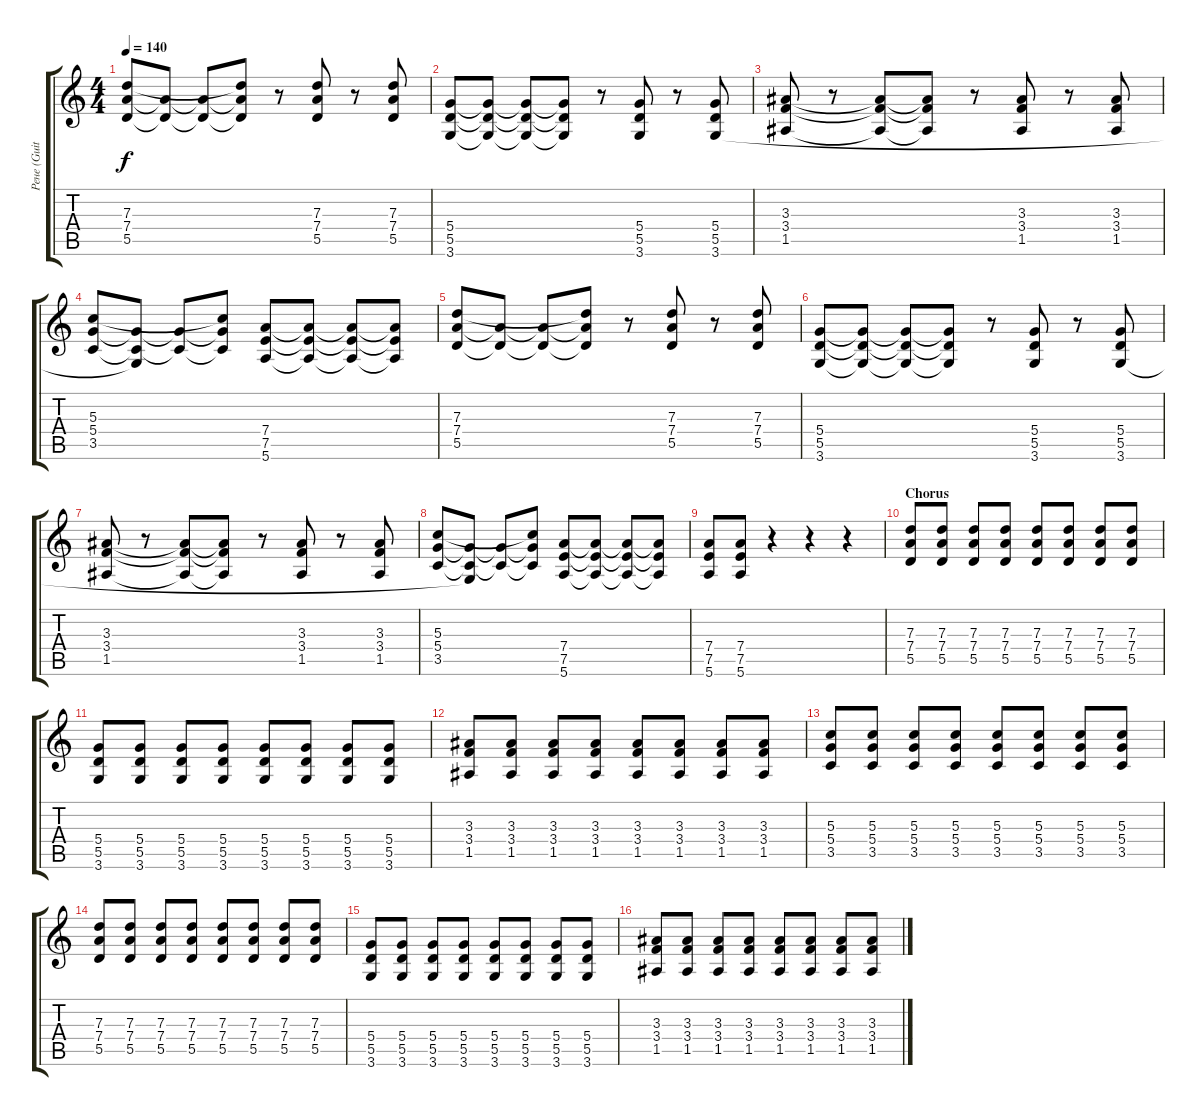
\track ("Рене (Guitar 2)" "Рене (Guit") {instrument acousticguitarsteel}
\staff {score tabs}
\tuning (E4 B3 G3 D3 A2 E2) {hide}
\ts (4 4)
\tempo 140
\clef g2
\ks c
(7.3 7.4 5.5).8{dy f volume 16 instrument distortionguitar} (7.4{t} 5.5{t}).8 (7.4{t} 5.5{t}).8 (7.3{t} 7.4{t} 5.5{t}).8 r.8 (7.3 7.4 5.5).8 r.8 (7.3 7.4 5.5).8 |
(5.4 5.5 3.6).8 (5.4{t} 5.5{t} 3.6{t}).8 (5.4{t} 5.5{t} 3.6{t}).8 (5.4{t} 5.5{t} 3.6{t}).8 r.8 (5.4 5.5 3.6).8 r.8 (5.4 5.5 3.6).8 |
(3.3 3.4 1.5).8 r.8 (3.3{t} 3.4{t} 1.5{t}).8 (3.3{t} 3.4{t} 1.5{t}).8 r.8 (3.3 3.4 1.5).8 r.8 (3.3 3.4 1.5).8 |
(5.3 5.4 3.5).8 (5.4{t} 3.5{t} 3.6{t}).8 (5.4{t} 3.5{t}).8 (5.3{t} 5.4{t} 3.5{t}).8 (7.4 7.5 5.6).8 (7.4{t} 7.5{t} 5.6{t}).8 (7.4{t} 7.5{t} 5.6{t}).8 (7.4{t} 7.5{t} 5.6{t}).8 |
(7.3 7.4 5.5).8{volume 14 instrument distortionguitar} (7.4{t} 5.5{t}).8 (7.4{t} 5.5{t}).8 (7.3{t} 7.4{t} 5.5{t}).8 r.8 (7.3 7.4 5.5).8 r.8 (7.3 7.4 5.5).8 |
(5.4 5.5 3.6).8 (5.4{t} 5.5{t} 3.6{t}).8 (5.4{t} 5.5{t} 3.6{t}).8 (5.4{t} 5.5{t} 3.6{t}).8 r.8 (5.4 5.5 3.6).8 r.8 (5.4 5.5 3.6).8 |
(3.3 3.4 1.5).8 r.8 (3.3{t} 3.4{t} 1.5{t}).8 (3.3{t} 3.4{t} 1.5{t}).8 r.8 (3.3 3.4 1.5).8 r.8 (3.3 3.4 1.5).8 |
(5.3 5.4 3.5).8 (5.4{t} 3.5{t} 3.6{t}).8 (5.4{t} 3.5{t}).8 (5.3{t} 5.4{t} 3.5{t}).8 (7.4 7.5 5.6).8 (7.4{t} 7.5{t} 5.6{t}).8 (7.4{t} 7.5{t} 5.6{t}).8 (7.4{t} 7.5{t} 5.6{t}).8 |
(7.4 7.5 5.6).8 (7.4 7.5 5.6).8 r.4 r.4 r.4 |
\section ("" "Chorus")
(7.3 7.4 5.5).8{instrument distortionguitar} (7.3 7.4 5.5).8 (7.3 7.4 5.5).8 (7.3 7.4 5.5).8 (7.3 7.4 5.5).8 (7.3 7.4 5.5).8 (7.3 7.4 5.5).8 (7.3 7.4 5.5).8 |
(5.4 5.5 3.6).8 (5.4 5.5 3.6).8 (5.4 5.5 3.6).8 (5.4 5.5 3.6).8 (5.4 5.5 3.6).8 (5.4 5.5 3.6).8 (5.4 5.5 3.6).8 (5.4 5.5 3.6).8 |
(3.3 3.4 1.5).8 (3.3 3.4 1.5).8 (3.3 3.4 1.5).8 (3.3 3.4 1.5).8 (3.3 3.4 1.5).8 (3.3 3.4 1.5).8 (3.3 3.4 1.5).8 (3.3 3.4 1.5).8 |
(5.3 5.4 3.5).8 (5.3 5.4 3.5).8 (5.3 5.4 3.5).8 (5.3 5.4 3.5).8 (5.3 5.4 3.5).8 (5.3 5.4 3.5).8 (5.3 5.4 3.5).8 (5.3 5.4 3.5).8 |
(7.3 7.4 5.5).8{instrument distortionguitar} (7.3 7.4 5.5).8 (7.3 7.4 5.5).8 (7.3 7.4 5.5).8 (7.3 7.4 5.5).8 (7.3 7.4 5.5).8 (7.3 7.4 5.5).8 (7.3 7.4 5.5).8 |
(5.4 5.5 3.6).8 (5.4 5.5 3.6).8 (5.4 5.5 3.6).8 (5.4 5.5 3.6).8 (5.4 5.5 3.6).8 (5.4 5.5 3.6).8 (5.4 5.5 3.6).8 (5.4 5.5 3.6).8 |
(3.3 3.4 1.5).8 (3.3 3.4 1.5).8 (3.3 3.4 1.5).8 (3.3 3.4 1.5).8 (3.3 3.4 1.5).8 (3.3 3.4 1.5).8 (3.3 3.4 1.5).8 (3.3 3.4 1.5).8
